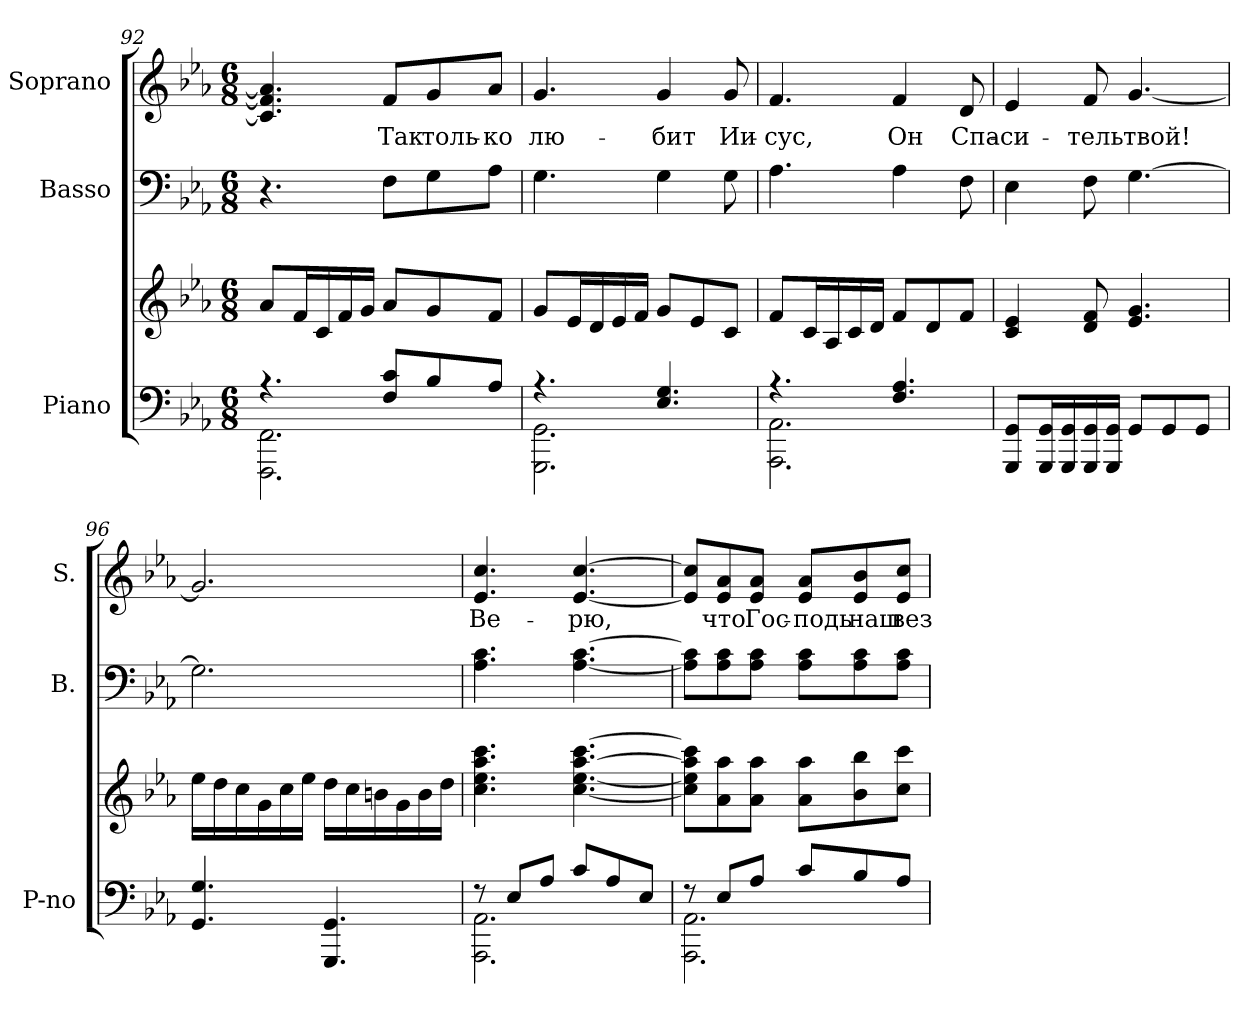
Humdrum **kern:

**kern	**kern	**kern	**kern	**text
*part3	*part3	*part2	*part1	*part1
*staff4	*staff3	*staff2	*staff1	*staff1
*I"Piano	*	*I"Basso	*I"Soprano	*
*I'P-no	*	*I'B.	*I'S.	*
*clefF4	*clefG2	*clefF4	*clefG2	*
*k[b-e-a-]	*k[b-e-a-]	*k[b-e-a-]	*k[b-e-a-]	*
*c:	*c:	*c:	*c:	*
*M6/8	*M6/8	*M6/8	*M6/8	*
=92	=92	=92	=92	=92
*^	*	*	*	*
4.r	2.FFFi\ 2.FFi	8a-i/L	4.r	4.ci/] 4.fi] 4.a-i]	.
.	.	16fi/L	.	.	.
.	.	16ci/	.	.	.
.	.	16fi/	.	.	.
.	.	16gi/JJ	.	.	.
!	!	!	!	!	!LO:LY:b:color=#000000
8Fi/ 8ciL	.	8a-i/L	8Fi\L	8fi/L	Так
!	!	!	!	!	!LO:LY:b:color=#000000
8B-i/	.	8gi/	8Gi\	8gi/	толь-
!	!	!	!	!	!LO:LY:b:color=#000000
8A-i/J	.	8fi/J	8A-i\J	8a-i/J	-ко
=93	=93	=93	=93	=93	=93
!	!	!	!	!	!LO:LY:b:color=#000000
4.r	2.GGGi\ 2.GGi	8gi/L	4.Gi\	4.gi/	лю-
.	.	16e-i/L	.	.	.
.	.	16di/	.	.	.
.	.	16e-i/	.	.	.
.	.	16fi/JJ	.	.	.
!	!	!	!	!	!LO:LY:b:color=#000000
4.E-i/ 4.Gi	.	8gi/L	4Gi\	4gi/	-бит
.	.	8e-i/	.	.	.
!	!	!	!	!	!LO:LY:b:color=#000000
.	.	8ci/J	8Gi\	8gi/	Ии-
!!LO:LB:g=z
=94	=94	=94	=94	=94	=94
!	!	!	!	!	!LO:LY:b:color=#000000
4.r	2.AAA-i\ 2.AA-i	8fi/L	4.A-i\	4.fi/	-сус,
.	.	16ci/L	.	.	.
.	.	16A-i/	.	.	.
.	.	16ci/	.	.	.
.	.	16di/JJ	.	.	.
!	!	!	!	!	!LO:LY:b:color=#000000
4.Fi/ 4.A-i	.	8fi/L	4A-i\	4fi/	Он
.	.	8di/	.	.	.
!	!	!	!	!	!LO:LY:b:color=#000000
.	.	8fi/J	8Fi\	8di/	Спа-
*v	*v	*	*	*	*
=95	=95	=95	=95	=95
!	!	!	!	!LO:LY:b:color=#000000
8GGGi/ 8GGiL	4ci/ 4e-i	4E-i\	4e-i/	-си-
16GGGi/ 16GGiL	.	.	.	.
16GGGi/ 16GGi	.	.	.	.
!	!	!	!	!LO:LY:b:color=#000000
16GGGi/ 16GGi	8di/ 8fi	8Fi\	8fi/	-тель
16GGGi/ 16GGiJJ	.	.	.	.
!	!	!	!	!LO:LY:b:color=#000000
8GGi/L	4.e-i/ 4.gi	[>4.Gi\	[<4.gi/	твой!
8GGi/	.	.	.	.
8GGi/J	.	.	.	.
=96	=96	=96	=96	=96
4.GGi/ 4.Gi	16ee-i\LL	2.Gi\]	2.gi/]	.
.	16ddi\	.	.	.
.	16cci\	.	.	.
.	16gi\	.	.	.
.	16cci\	.	.	.
.	16ee-i\JJ	.	.	.
4.GGGi/ 4.GGi	16ddi\LL	.	.	.
.	16cci\	.	.	.
.	16bni\	.	.	.
.	16gi\	.	.	.
.	16bi\	.	.	.
.	16ddi\JJ	.	.	.
=97	=97	=97	=97	=97
*^	*	*	*	*
!	!	!	!	!	!LO:LY:b:color=#000000
8r	2.AAA-i\ 2.AA-i	4.cci\ 4.ee-i 4.aa-i 4.ccci	4.A-i\ 4.ci	4.e-i/ 4.cci	Ве-
8E-i/L	.	.	.	.	.
8A-i/J	.	.	.	.	.
!	!	!	!	!	!LO:LY:b:color=#000000
8ci/L	.	[<4.cci\ [<4.ee-i [>4.aa-i [>4.ccci	[<4.A-i\ [>4.ci	[<4.e-i/ [>4.cci	-рю,
8A-i/	.	.	.	.	.
8E-i/J	.	.	.	.	.
!!LO:LB:g=z
=98	=98	=98	=98	=98	=98
8r	2.AAA-i\ 2.AA-i	8cci\] 8ee-i] 8aa-i] 8ccci]L	8A-i\] 8ci]L	8e-i/] 8cci]L	.
!	!	!	!	!	!LO:LY:b:color=#000000
8E-i/L	.	8a-i\ 8aa-i	8A-i\ 8ci	8e-i/ 8a-i	что
!	!	!	!	!	!LO:LY:b:color=#000000
8A-i/J	.	8a-i\ 8aa-iJ	8A-i\ 8ciJ	8e-i/ 8a-iJ	Гос-
!	!	!	!	!	!LO:LY:b:color=#000000
8ci/L	.	8a-i\ 8aa-iL	8A-i\ 8ciL	8e-i/ 8a-iL	-подь
!	!	!	!	!	!LO:LY:b:color=#000000
8B-i/	.	8b-i\ 8bb-i	8A-i\ 8ci	8e-i/ 8b-i	наш
!	!	!	!	!	!LO:LY:b:color=#000000
8A-i/J	.	8cci\ 8ccciJ	8A-i\ 8ciJ	8e-i/ 8cciJ	вез-
*v	*v	*	*	*	*
=	=	=	=	=
*-	*-	*-	*-	*-
